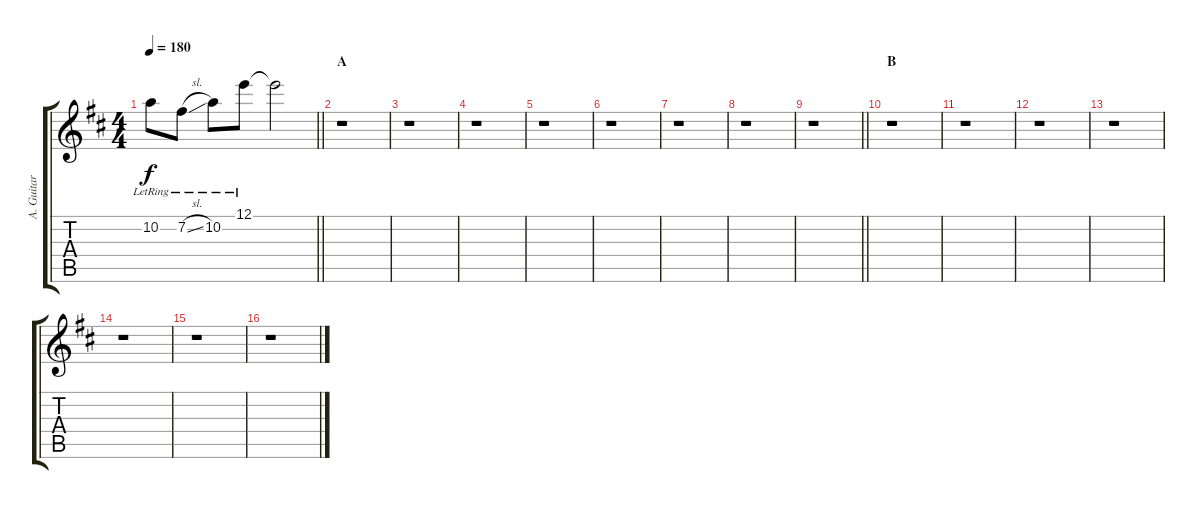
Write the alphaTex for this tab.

\track ("A. Guitar" "A. Guitar") {instrument acousticguitarsteel}
\staff {score tabs}
\tuning (E4 B3 G3 D3 A2 E2) {hide}
\ts (4 4)
\tempo 180
\clef g2
\barLineRight lightlight
\ks d
10.2{lr}.8{dy f} 7.2{sl lr}.8 10.2{lr}.8 12.1{lr}.8 12.1{t}.2 |
\section ("" "A")
r.1 |
r.1 |
r.1 |
r.1 |
r.1 |
r.1 |
r.1 |
\barLineRight lightlight
r.1 |
\section ("" "B")
r.1 |
r.1 |
r.1 |
r.1 |
r.1 |
r.1 |
r.1
